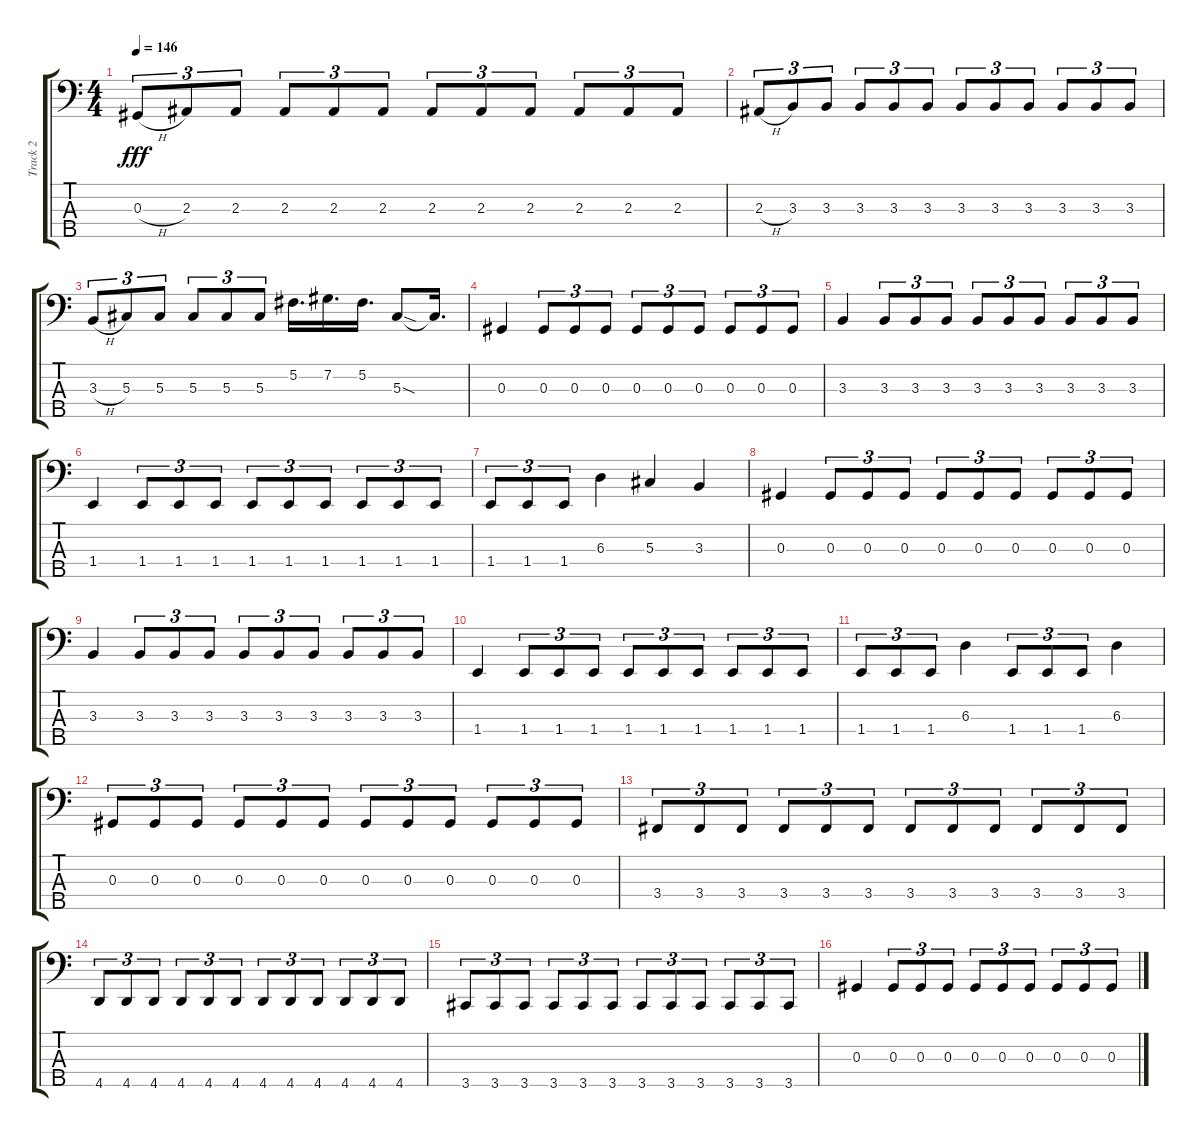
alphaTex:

\track ("Track 2" "Track 2") {instrument electricbasspick}
\staff {score tabs}
\tuning (Gb2 Db2 Ab1 Eb1 Bb0) {hide}
\ts (4 4)
\tempo 146
\clef f4
\ks c
0.3{h}.8{tu (3 2) dy fff} 2.3.8{tu (3 2)} 2.3.8{tu (3 2)} 2.3.8{tu (3 2)} 2.3.8{tu (3 2)} 2.3.8{tu (3 2)} 2.3.8{tu (3 2)} 2.3.8{tu (3 2)} 2.3.8{tu (3 2)} 2.3.8{tu (3 2)} 2.3.8{tu (3 2)} 2.3.8{tu (3 2)} |
2.3{h}.8{tu (3 2)} 3.3.8{tu (3 2)} 3.3.8{tu (3 2)} 3.3.8{tu (3 2)} 3.3.8{tu (3 2)} 3.3.8{tu (3 2)} 3.3.8{tu (3 2)} 3.3.8{tu (3 2)} 3.3.8{tu (3 2)} 3.3.8{tu (3 2)} 3.3.8{tu (3 2)} 3.3.8{tu (3 2)} |
3.3{h}.8{tu (3 2)} 5.3.8{tu (3 2)} 5.3.8{tu (3 2)} 5.3.8{tu (3 2)} 5.3.8{tu (3 2)} 5.3.8{tu (3 2)} 5.2.16{d} 7.2.16{d} 5.2.16{d} 5.3{sod}.8 5.3{t}.16{d} |
0.3.4 0.3.8{tu (3 2)} 0.3.8{tu (3 2)} 0.3.8{tu (3 2)} 0.3.8{tu (3 2)} 0.3.8{tu (3 2)} 0.3.8{tu (3 2)} 0.3.8{tu (3 2)} 0.3.8{tu (3 2)} 0.3.8{tu (3 2)} |
3.3.4 3.3.8{tu (3 2)} 3.3.8{tu (3 2)} 3.3.8{tu (3 2)} 3.3.8{tu (3 2)} 3.3.8{tu (3 2)} 3.3.8{tu (3 2)} 3.3.8{tu (3 2)} 3.3.8{tu (3 2)} 3.3.8{tu (3 2)} |
1.4.4 1.4.8{tu (3 2)} 1.4.8{tu (3 2)} 1.4.8{tu (3 2)} 1.4.8{tu (3 2)} 1.4.8{tu (3 2)} 1.4.8{tu (3 2)} 1.4.8{tu (3 2)} 1.4.8{tu (3 2)} 1.4.8{tu (3 2)} |
1.4.8{tu (3 2)} 1.4.8{tu (3 2)} 1.4.8{tu (3 2)} 6.3.4 5.3.4 3.3.4 |
0.3.4 0.3.8{tu (3 2)} 0.3.8{tu (3 2)} 0.3.8{tu (3 2)} 0.3.8{tu (3 2)} 0.3.8{tu (3 2)} 0.3.8{tu (3 2)} 0.3.8{tu (3 2)} 0.3.8{tu (3 2)} 0.3.8{tu (3 2)} |
3.3.4 3.3.8{tu (3 2)} 3.3.8{tu (3 2)} 3.3.8{tu (3 2)} 3.3.8{tu (3 2)} 3.3.8{tu (3 2)} 3.3.8{tu (3 2)} 3.3.8{tu (3 2)} 3.3.8{tu (3 2)} 3.3.8{tu (3 2)} |
1.4.4 1.4.8{tu (3 2)} 1.4.8{tu (3 2)} 1.4.8{tu (3 2)} 1.4.8{tu (3 2)} 1.4.8{tu (3 2)} 1.4.8{tu (3 2)} 1.4.8{tu (3 2)} 1.4.8{tu (3 2)} 1.4.8{tu (3 2)} |
1.4.8{tu (3 2)} 1.4.8{tu (3 2)} 1.4.8{tu (3 2)} 6.3.4 1.4.8{tu (3 2)} 1.4.8{tu (3 2)} 1.4.8{tu (3 2)} 6.3.4 |
0.3.8{tu (3 2)} 0.3.8{tu (3 2)} 0.3.8{tu (3 2)} 0.3.8{tu (3 2)} 0.3.8{tu (3 2)} 0.3.8{tu (3 2)} 0.3.8{tu (3 2)} 0.3.8{tu (3 2)} 0.3.8{tu (3 2)} 0.3.8{tu (3 2)} 0.3.8{tu (3 2)} 0.3.8{tu (3 2)} |
3.4.8{tu (3 2)} 3.4.8{tu (3 2)} 3.4.8{tu (3 2)} 3.4.8{tu (3 2)} 3.4.8{tu (3 2)} 3.4.8{tu (3 2)} 3.4.8{tu (3 2)} 3.4.8{tu (3 2)} 3.4.8{tu (3 2)} 3.4.8{tu (3 2)} 3.4.8{tu (3 2)} 3.4.8{tu (3 2)} |
4.5.8{tu (3 2)} 4.5.8{tu (3 2)} 4.5.8{tu (3 2)} 4.5.8{tu (3 2)} 4.5.8{tu (3 2)} 4.5.8{tu (3 2)} 4.5.8{tu (3 2)} 4.5.8{tu (3 2)} 4.5.8{tu (3 2)} 4.5.8{tu (3 2)} 4.5.8{tu (3 2)} 4.5.8{tu (3 2)} |
3.5.8{tu (3 2)} 3.5.8{tu (3 2)} 3.5.8{tu (3 2)} 3.5.8{tu (3 2)} 3.5.8{tu (3 2)} 3.5.8{tu (3 2)} 3.5.8{tu (3 2)} 3.5.8{tu (3 2)} 3.5.8{tu (3 2)} 3.5.8{tu (3 2)} 3.5.8{tu (3 2)} 3.5.8{tu (3 2)} |
0.3.4 0.3.8{tu (3 2)} 0.3.8{tu (3 2)} 0.3.8{tu (3 2)} 0.3.8{tu (3 2)} 0.3.8{tu (3 2)} 0.3.8{tu (3 2)} 0.3.8{tu (3 2)} 0.3.8{tu (3 2)} 0.3.8{tu (3 2)}
